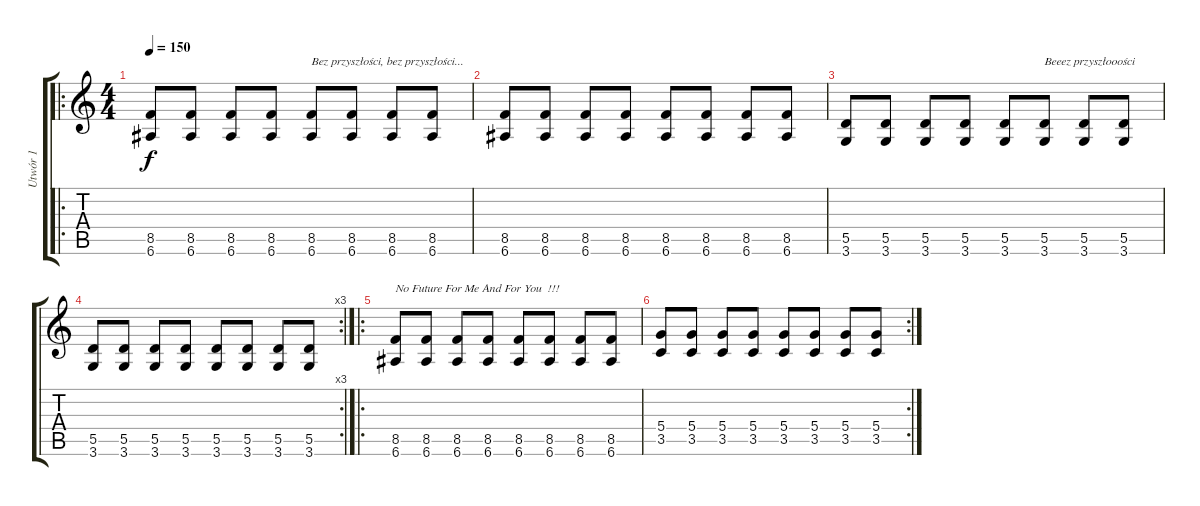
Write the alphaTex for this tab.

\track ("Utwór 1" "Utwór 1") {instrument distortionguitar}
\staff {score tabs}
\tuning (E4 B3 G3 D3 A2 E2) {hide}
\ro
\ts (4 4)
\tempo 150
\clef g2
\ks c
(8.5 6.6).8{dy f} (8.5 6.6).8 (8.5 6.6).8 (8.5 6.6).8 (8.5 6.6).8{txt "Bez przyszłości, bez przyszłości..."} (8.5 6.6).8 (8.5 6.6).8 (8.5 6.6).8 |
(8.5 6.6).8 (8.5 6.6).8 (8.5 6.6).8 (8.5 6.6).8 (8.5 6.6).8 (8.5 6.6).8 (8.5 6.6).8 (8.5 6.6).8 |
(5.5 3.6).8 (5.5 3.6).8 (5.5 3.6).8 (5.5 3.6).8 (5.5 3.6).8 (5.5 3.6).8{txt "Beeez przyszłooości"} (5.5 3.6).8 (5.5 3.6).8 |
\rc 3
(5.5 3.6).8 (5.5 3.6).8 (5.5 3.6).8 (5.5 3.6).8 (5.5 3.6).8 (5.5 3.6).8 (5.5 3.6).8 (5.5 3.6).8 |
\ro
(8.5 6.6).8{txt "No Future For Me And For You  !!!"} (8.5 6.6).8 (8.5 6.6).8 (8.5 6.6).8 (8.5 6.6).8 (8.5 6.6).8 (8.5 6.6).8 (8.5 6.6).8 |
\rc 2
(5.4 3.5).8 (5.4 3.5).8 (5.4 3.5).8 (5.4 3.5).8 (5.4 3.5).8 (5.4 3.5).8 (5.4 3.5).8 (5.4 3.5).8
